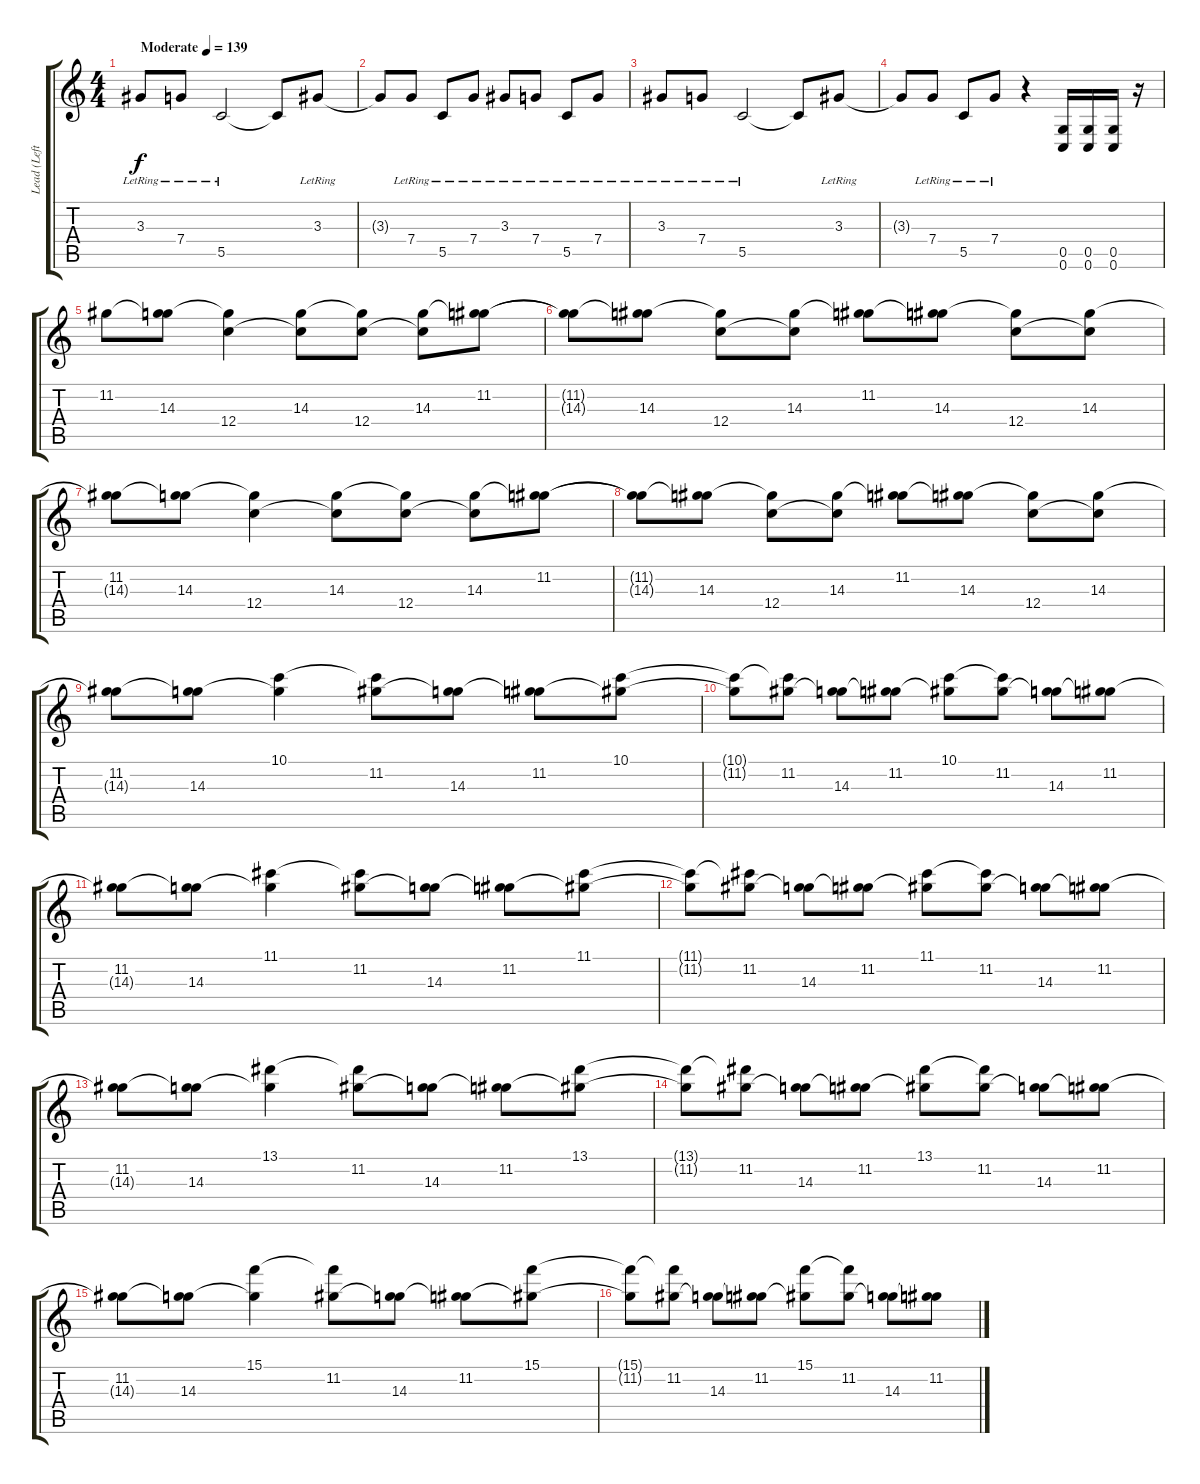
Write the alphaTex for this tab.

\track ("Lead (Left)" "Lead (Left") {instrument distortionguitar}
\staff {score tabs}
\tuning (D4 A3 F3 C3 G2 C2) {hide}
\ts (4 4)
\tempo (139 "Moderate")
\clef g2
\ks c
3.3{lr}.8{dy f instrument electricguitarjazz} 7.4{lr}.8 5.5{lr}.2 5.5{t}.8 3.3{lr}.8 |
3.3{t}.8 7.4{lr}.8 5.5{lr}.8 7.4{lr}.8 3.3{lr}.8 7.4{lr}.8 5.5{lr}.8 7.4{lr}.8 |
3.3{lr}.8 7.4{lr}.8 5.5{lr}.2 5.5{t}.8 3.3{lr}.8 |
3.3{t}.8 7.4{lr}.8 5.5{lr}.8 7.4{lr}.8 r.4 (0.5 0.6).16{instrument distortionguitar} (0.5 0.6).16 (0.5 0.6).16 r.16 |
11.2.8 (11.2{t} 14.3).8 (14.3{t} 12.4).4 (14.3 12.4{t}).8 (14.3{t} 12.4).8 (14.3 12.4{t}).8 (11.2 14.3{t}).8 |
(11.2{t} 14.3{t}).8 (11.2{t} 14.3).8 (14.3{t} 12.4).8 (14.3 12.4{t}).8 (11.2 14.3{t}).8 (11.2{t} 14.3).8 (14.3{t} 12.4).8 (14.3 12.4{t}).8 |
(11.2 14.3{t}).8 (11.2{t} 14.3).8 (14.3{t} 12.4).4 (14.3 12.4{t}).8 (14.3{t} 12.4).8 (14.3 12.4{t}).8 (11.2 14.3{t}).8 |
(11.2{t} 14.3{t}).8 (11.2{t} 14.3).8 (14.3{t} 12.4).8 (14.3 12.4{t}).8 (11.2 14.3{t}).8 (11.2{t} 14.3).8 (14.3{t} 12.4).8 (14.3 12.4{t}).8 |
(11.2 14.3{t}).8 (11.2{t} 14.3).8 (10.1 14.3{t}).4 (10.1{t} 11.2).8 (11.2{t} 14.3).8 (11.2 14.3{t}).8 (10.1 11.2{t}).8 |
(10.1{t} 11.2{t}).8 (10.1{t} 11.2).8 (11.2{t} 14.3).8 (11.2 14.3{t}).8 (10.1 11.2{t}).8 (10.1{t} 11.2).8 (11.2{t} 14.3).8 (11.2 14.3{t}).8 |
(11.2 14.3{t}).8 (11.2{t} 14.3).8 (11.1 14.3{t}).4 (11.1{t} 11.2).8 (11.2{t} 14.3).8 (11.2 14.3{t}).8 (11.1 11.2{t}).8 |
(11.1{t} 11.2{t}).8 (11.1{t} 11.2).8 (11.2{t} 14.3).8 (11.2 14.3{t}).8 (11.1 11.2{t}).8 (11.1{t} 11.2).8 (11.2{t} 14.3).8 (11.2 14.3{t}).8 |
(11.2 14.3{t}).8 (11.2{t} 14.3).8 (13.1 14.3{t}).4 (13.1{t} 11.2).8 (11.2{t} 14.3).8 (11.2 14.3{t}).8 (13.1 11.2{t}).8 |
(13.1{t} 11.2{t}).8 (13.1{t} 11.2).8 (11.2{t} 14.3).8 (11.2 14.3{t}).8 (13.1 11.2{t}).8 (13.1{t} 11.2).8 (11.2{t} 14.3).8 (11.2 14.3{t}).8 |
(11.2 14.3{t}).8 (11.2{t} 14.3).8 (15.1 14.3{t}).4 (15.1{t} 11.2).8 (11.2{t} 14.3).8 (11.2 14.3{t}).8 (15.1 11.2{t}).8 |
(15.1{t} 11.2{t}).8 (15.1{t} 11.2).8 (11.2{t} 14.3).8 (11.2 14.3{t}).8 (15.1 11.2{t}).8 (15.1{t} 11.2).8 (11.2{t} 14.3).8 (11.2 14.3{t}).8
